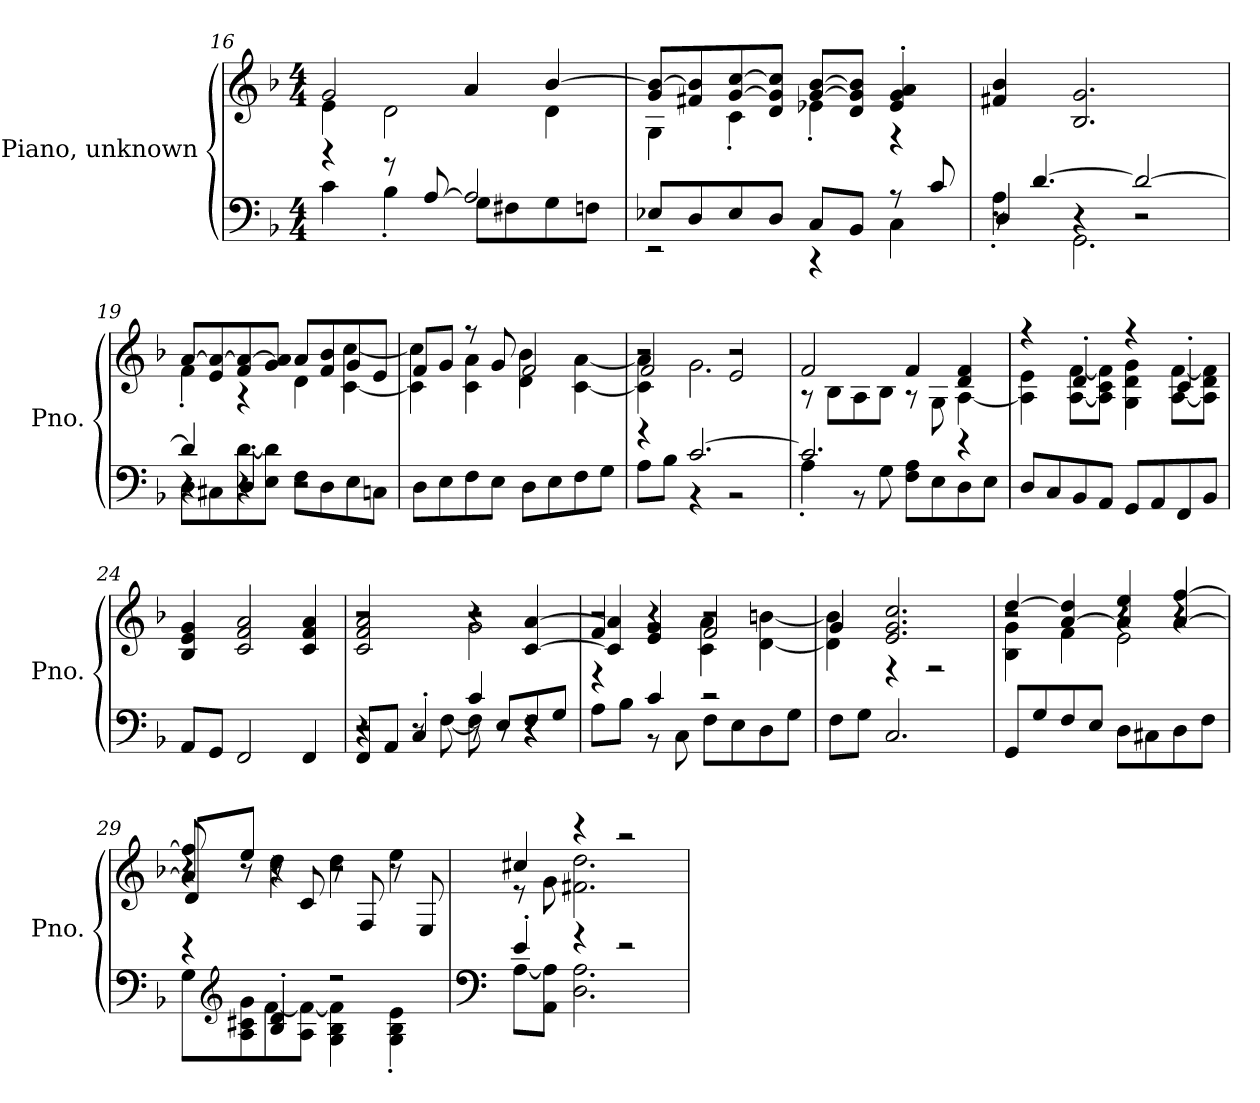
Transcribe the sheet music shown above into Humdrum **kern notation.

**kern	**kern
*part1	*part1
*staff2	*staff1
*I"Piano, unknown	*
*I'Pno.	*
*clefF4	*clefG2
*k[b-]	*k[b-]
*M4/4	*M4/4
=16	=16
*^	*^
4r	4c\	2g/	4e\
8r	4B-'\	.	2d\
[8A/	.	.	.
2A/]	8G\L	4a/	.
.	8F#X\	.	.
.	8G\	[4b-/	4d\
.	8Fn\J	.	.
!!LO:LB:g=z	!!
=17	=17	=17	=17
8E-X/L	2r	8g/ 8b-/_L	4G\
8D/	.	8f#X/ 8b-/]	.
8E-/	.	[8g/ [8cc/	4c'\
8D/J	.	8d/ 8g/] 8cc/]J	.
8C/L	4r	[8g/ [8b-/L	4e-X'\
8BB-/J	.	8d/ 8g/] 8b-/]J	.
8r	4C\	4e-/' 4g/' 4a/'	4r
8c/	.	.	.
*	*	*v	*v
=18	=18	=18
*	*^	*
8r	4A'\	4D/	4f#X/ 4b-/
[4.d/	.	.	.
.	2.GG\	4r	2.B-/ 2.g/
2d/_	.	2r	.
=19	=19	=19	=19
*	*	*	*^
4d/]	8D\L	4r	[8a/L	4f'\
.	8C#X\	.	8e/ 8a/_	.
4r	[8d\	4D'/	8f/ 8a/_	4r
.	8E\ 8d\]J	.	8g/ 8a/]J	.
2r	8F\L	2r	8a/L	4d\
.	8D\	.	8f/ 8b-/	.
.	8E\	.	8g/	[4c\ [4cc\
.	8Cn\J	.	8e/J	.
*v	*v	*v	*	*
=20	=20	=20
8D\L	8f/L	4c\] 4cc\]
8E\	8g/J	.
8F\	8r	4c\ 4a\
8E\J	8g/	.
8D\L	2f/	4d\ 4b-\
8E\	.	.
8F\	.	[4c\ [4a\
8G\J	.	.
!!LO:LB:g=z
=21	=21	=21
*^	*	*^
4r	8A\L	2r	4c\] 4a\]	2f/
.	8B-\J	.	.	.
[2.c/	4r	.	2.g\	.
.	2r	2e/	.	2r
*	*	*	*v	*v
=22	=22	=22	=22
2.c/]	4A'\	2f/	8r
.	.	.	8B-\L
.	8r	.	8A\
.	8G\	.	8B-\J
.	8F\ 8A\L	4f/	8r
.	8E\	.	8G\
4r	8D\	4d/ 4f/	[4A\
.	8E\J	.	.
*v	*v	*	*
=23	=23	=23
8D/L	4r	4A\] 4e\
8C/	.	.
8BB-/	4d'/	[8A\ [8f\L
8AA/J	.	8A\] 8c\ 8f\]J
8GG/L	4r	4G\ 4d\ 4g\
8AA/	.	.
8FF/	4c'/	[8A\ [8f\L
8BB-/J	.	8A\] 8d\ 8f\]J
*	*v	*v
=24	=24
8AA/L	4B-/ 4e/ 4g/
8GG/J	.
2FF/	2c/ 2f/ 2a/
4FF/	4c/ 4f/ 4a/
=25	=25
*^	*^
*	*^	*	*^
2r	4r	8FF/L	2c/ 2f/ 2a/	2r	2r
.	.	8AA/J	.	.	.
.	8r	4C'/	.	.	.
.	[8F\	.	.	.	.
4c/	8F\]	8r	2r	2g\	4r
.	8r	8E/L	.	.	.
4r	4r	8F/	.	.	[4c/ [4a/
.	.	8G/J	.	.	.
*	*v	*v	*	*	*
!!LO:PB:g=z	!!	!!
=26	=26	=26	=26	=26
4r	8A\L	4f/	2r	4c/] 4a/]
.	8B-\J	.	.	.
4c/	8r	4e/ 4g/	.	4r
.	8C\	.	.	.
2r	8F\L	2f/	4c\ 4a\	2r
.	8E\	.	.	.
.	8D\	.	[4d\ [4bn\	.
.	8G\J	.	.	.
*v	*v	*	*	*
*	*	*v	*v
=27	=27	=27
8F\L	4g/	4d\] 4b\]
8G\J	.	.
2.C/	2.e/ 2.g/ 2.cc/	4r
.	.	2r
=28	=28	=28
*	*	*^
8GG/L	2r	4B-\ 4g\	[4dd/
8G/	.	.	.
8F/	.	4f\	[4a/ 4dd/]
8E/J	.	.	.
8D\L	4r	2e\	4a/] 4ee/
8C#X\	.	.	.
8D\	[4a/ [4ff/	.	4r
8F\J	.	.	.
=29	=29	=29	=29
*^	*	*	*
4r	8G\L	8a/] 8ff/]	4r	8d/L
*clefG2	*	*	*	*
.	8A\ 8c#X\ 8g\	8r	.	8ee/J
4B-/' 4d/'	[8f\	4r	4dd\	8r
.	8A\ 8f\_J	.	.	8c/
2r	4G\ 4B-\ 4f\]	2r	4dd\	8r
.	.	.	.	8F/
.	4G\' 4B-\' 4e\'	.	4ee\	8r
.	.	.	.	8E/
*	*	*v	*v	*v
!!LO:LB:g=z
=30	=30	=30
*clefF4	*	*
*	*	*^
4e'/	[8A\L	4cc#X/	8r
.	8AA\ 8A\]J	.	8g\
4r	2.D\ 2.A\	4r	2.f#X\ 2.dd\
2r	.	2r	.
*v	*v	*	*
*	*v	*v
=	=
*-	*-
